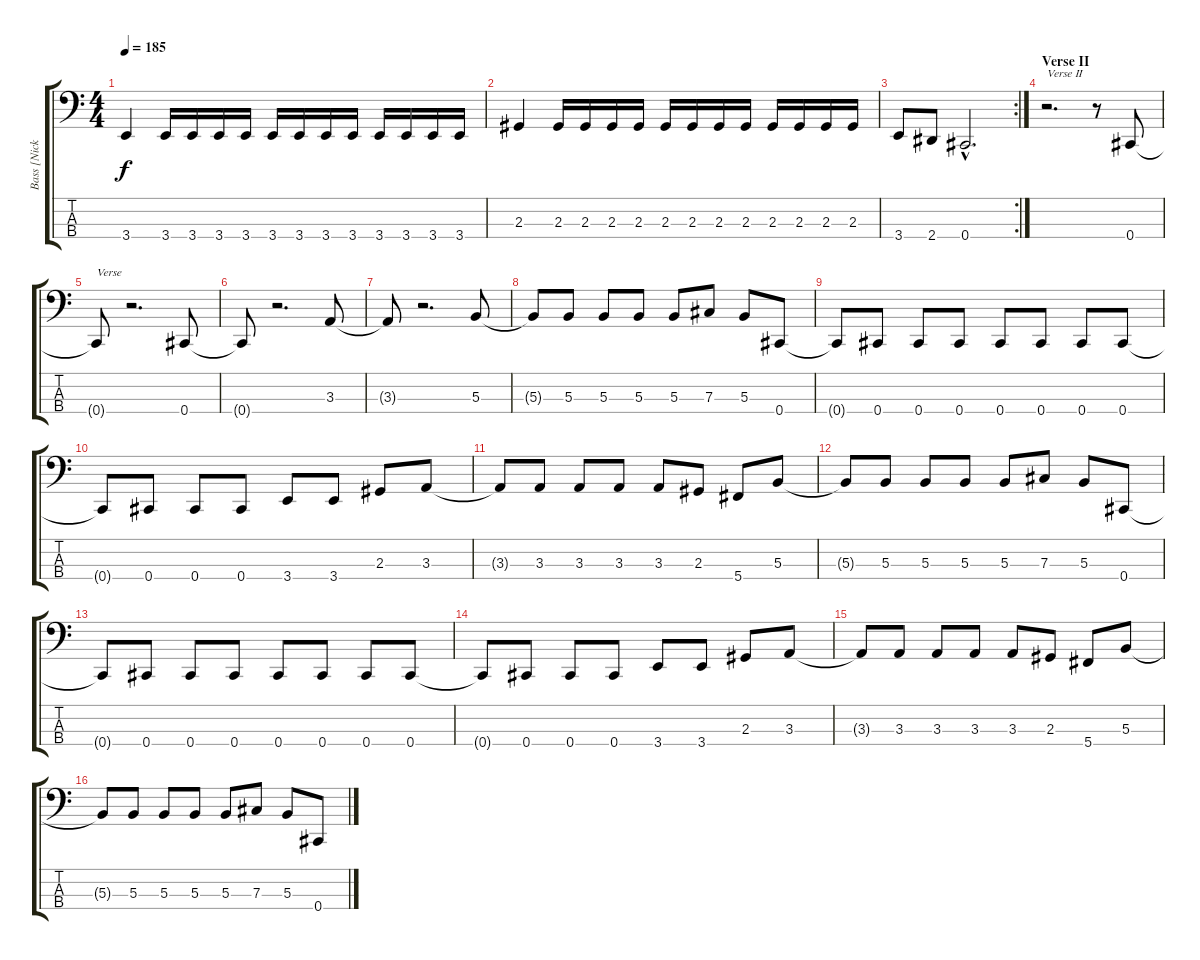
\track ("Bass [Nicklasson]" "Bass [Nick") {instrument electricbasspick}
\staff {score tabs}
\tuning (E2 B1 Gb1 Db1) {hide}
\ts (4 4)
\tempo 185
\clef f4
\ks c
3.4.4{dy f} 3.4.16 3.4.16 3.4.16 3.4.16 3.4.16 3.4.16 3.4.16 3.4.16 3.4.16 3.4.16 3.4.16 3.4.16 |
2.3.4 2.3.16 2.3.16 2.3.16 2.3.16 2.3.16 2.3.16 2.3.16 2.3.16 2.3.16 2.3.16 2.3.16 2.3.16 |
\rc 2
3.4.8 2.4.8 0.4{hac}.2{d} |
\section ("" "Verse II")
r.2{d txt "Verse II"} r.8 0.4.8 |
0.4{t}.8{txt "Verse"} r.2{d} 0.4.8 |
0.4{t}.8 r.2{d} 3.3.8 |
3.3{t}.8 r.2{d} 5.3.8 |
5.3{t}.8 5.3.8 5.3.8 5.3.8 5.3.8 7.3.8 5.3.8 0.4.8 |
0.4{t}.8 0.4.8 0.4.8 0.4.8 0.4.8 0.4.8 0.4.8 0.4.8 |
0.4{t}.8 0.4.8 0.4.8 0.4.8 3.4.8 3.4.8 2.3.8 3.3.8 |
3.3{t}.8 3.3.8 3.3.8 3.3.8 3.3.8 2.3.8 5.4.8 5.3.8 |
5.3{t}.8 5.3.8 5.3.8 5.3.8 5.3.8 7.3.8 5.3.8 0.4.8 |
0.4{t}.8 0.4.8 0.4.8 0.4.8 0.4.8 0.4.8 0.4.8 0.4.8 |
0.4{t}.8 0.4.8 0.4.8 0.4.8 3.4.8 3.4.8 2.3.8 3.3.8 |
3.3{t}.8 3.3.8 3.3.8 3.3.8 3.3.8 2.3.8 5.4.8 5.3.8 |
5.3{t}.8 5.3.8 5.3.8 5.3.8 5.3.8 7.3.8 5.3.8 0.4.8
